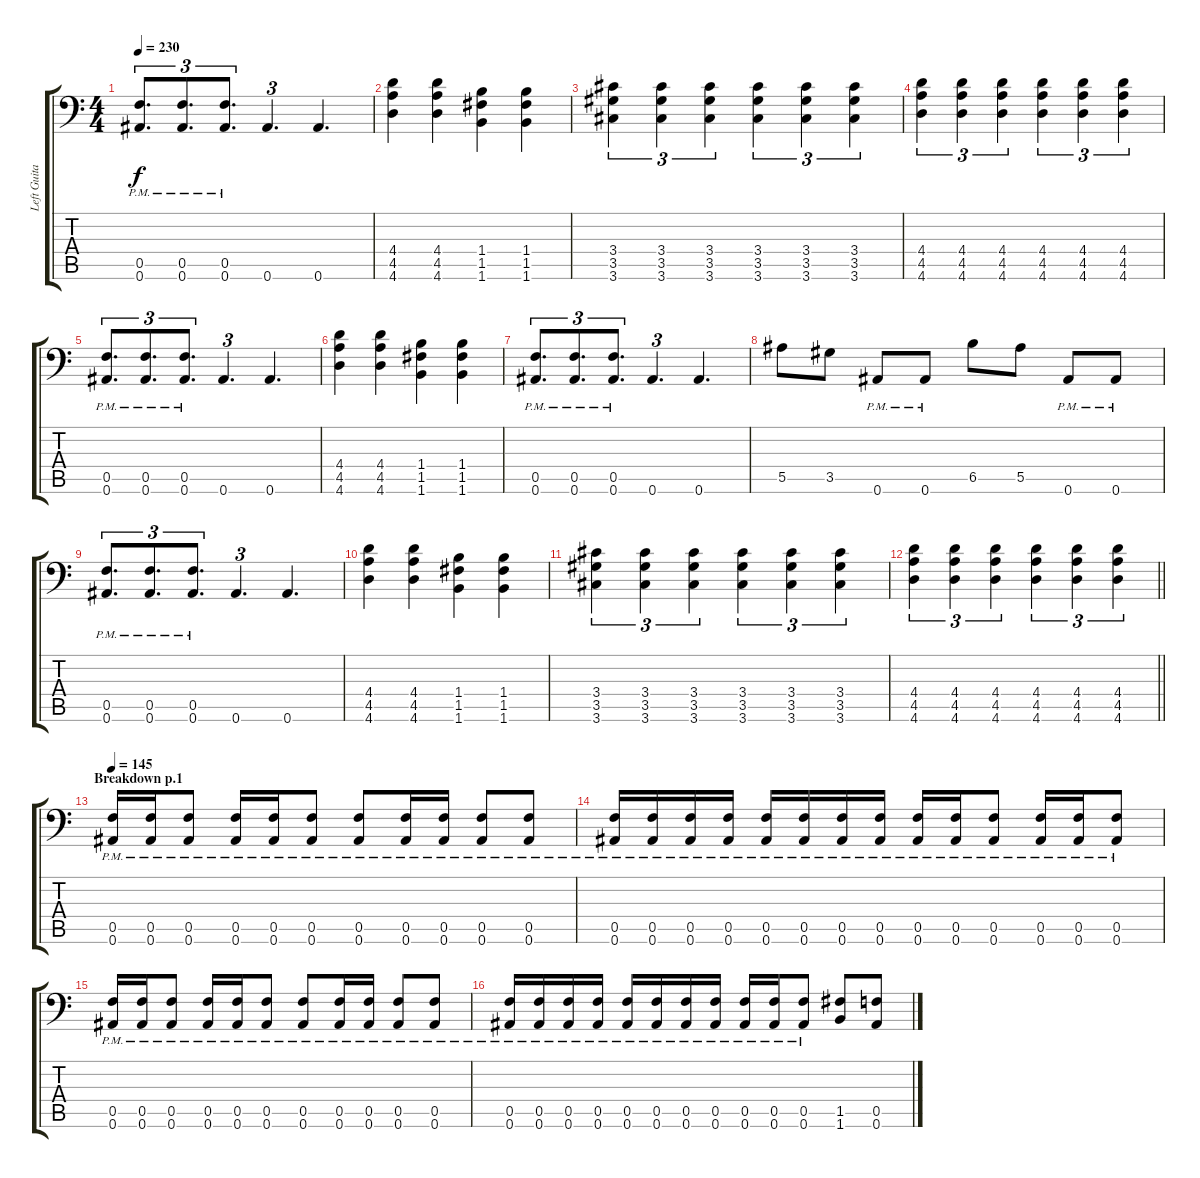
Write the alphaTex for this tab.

\track ("Left Guitar" "Left Guita") {instrument distortionguitar}
\staff {score tabs}
\tuning (C4 G3 Eb3 Bb2 F2 Bb1) {hide}
\ts (4 4)
\tempo 230
\clef f4
\ks c
(0.5{pm} 0.6{pm}).8{d tu (3 2) dy f} (0.5{pm} 0.6{pm}).8{d tu (3 2) beam merge} (0.5{pm} 0.6{pm}).8{d tu (3 2)} 0.6.4{d tu (3 2)} 0.6.4{d} |
(4.4 4.5 4.6).4 (4.4 4.5 4.6).4 (1.4 1.5 1.6).4 (1.4 1.5 1.6).4 |
(3.4 3.5 3.6).4{tu (3 2)} (3.4 3.5 3.6).4{tu (3 2)} (3.4 3.5 3.6).4{tu (3 2)} (3.4 3.5 3.6).4{tu (3 2)} (3.4 3.5 3.6).4{tu (3 2)} (3.4 3.5 3.6).4{tu (3 2)} |
(4.4 4.5 4.6).4{tu (3 2)} (4.4 4.5 4.6).4{tu (3 2)} (4.4 4.5 4.6).4{tu (3 2)} (4.4 4.5 4.6).4{tu (3 2)} (4.4 4.5 4.6).4{tu (3 2)} (4.4 4.5 4.6).4{tu (3 2)} |
(0.5{pm} 0.6{pm}).8{d tu (3 2)} (0.5{pm} 0.6{pm}).8{d tu (3 2) beam merge} (0.5{pm} 0.6{pm}).8{d tu (3 2)} 0.6.4{d tu (3 2)} 0.6.4{d} |
(4.4 4.5 4.6).4 (4.4 4.5 4.6).4 (1.4 1.5 1.6).4 (1.4 1.5 1.6).4 |
(0.5{pm} 0.6{pm}).8{d tu (3 2)} (0.5{pm} 0.6{pm}).8{d tu (3 2) beam merge} (0.5{pm} 0.6{pm}).8{d tu (3 2)} 0.6.4{d tu (3 2)} 0.6.4{d} |
5.5.8 3.5.8 0.6{pm}.8 0.6{pm}.8 6.5.8 5.5.8 0.6{pm}.8 0.6{pm}.8 |
(0.5{pm} 0.6{pm}).8{d tu (3 2)} (0.5{pm} 0.6{pm}).8{d tu (3 2) beam merge} (0.5{pm} 0.6{pm}).8{d tu (3 2)} 0.6.4{d tu (3 2)} 0.6.4{d} |
(4.4 4.5 4.6).4 (4.4 4.5 4.6).4 (1.4 1.5 1.6).4 (1.4 1.5 1.6).4 |
(3.4 3.5 3.6).4{tu (3 2)} (3.4 3.5 3.6).4{tu (3 2)} (3.4 3.5 3.6).4{tu (3 2)} (3.4 3.5 3.6).4{tu (3 2)} (3.4 3.5 3.6).4{tu (3 2)} (3.4 3.5 3.6).4{tu (3 2)} |
\barLineRight lightlight
(4.4 4.5 4.6).4{tu (3 2)} (4.4 4.5 4.6).4{tu (3 2)} (4.4 4.5 4.6).4{tu (3 2)} (4.4 4.5 4.6).4{tu (3 2)} (4.4 4.5 4.6).4{tu (3 2)} (4.4 4.5 4.6).4{tu (3 2)} |
\section ("" "Breakdown p.1")
\tempo 145
(0.5{pm} 0.6{pm}).16{volume 16} (0.5{pm} 0.6{pm}).16 (0.5{pm} 0.6{pm}).8 (0.5{pm} 0.6{pm}).16 (0.5{pm} 0.6{pm}).16 (0.5{pm} 0.6{pm}).8 (0.5{pm} 0.6{pm}).8 (0.5{pm} 0.6{pm}).16 (0.5{pm} 0.6{pm}).16 (0.5{pm} 0.6{pm}).8 (0.5{pm} 0.6{pm}).8 |
(0.5{pm} 0.6{pm}).16 (0.5{pm} 0.6{pm}).16 (0.5{pm} 0.6{pm}).16 (0.5{pm} 0.6{pm}).16 (0.5{pm} 0.6{pm}).16 (0.5{pm} 0.6{pm}).16 (0.5{pm} 0.6{pm}).16 (0.5{pm} 0.6{pm}).16 (0.5{pm} 0.6{pm}).16 (0.5{pm} 0.6{pm}).16 (0.5{pm} 0.6{pm}).8 (0.5{pm} 0.6{pm}).16 (0.5{pm} 0.6{pm}).16 (0.5{pm} 0.6{pm}).8 |
(0.5{pm} 0.6{pm}).16 (0.5{pm} 0.6{pm}).16 (0.5{pm} 0.6{pm}).8 (0.5{pm} 0.6{pm}).16 (0.5{pm} 0.6{pm}).16 (0.5{pm} 0.6{pm}).8 (0.5{pm} 0.6{pm}).8 (0.5{pm} 0.6{pm}).16 (0.5{pm} 0.6{pm}).16 (0.5{pm} 0.6{pm}).8 (0.5{pm} 0.6{pm}).8 |
(0.5{pm} 0.6{pm}).16 (0.5{pm} 0.6{pm}).16 (0.5{pm} 0.6{pm}).16 (0.5{pm} 0.6{pm}).16 (0.5{pm} 0.6{pm}).16 (0.5{pm} 0.6{pm}).16 (0.5{pm} 0.6{pm}).16 (0.5{pm} 0.6{pm}).16 (0.5{pm} 0.6{pm}).16 (0.5{pm} 0.6{pm}).16 (0.5{pm} 0.6{pm}).8 (1.5 1.6).8 (0.5 0.6).8
